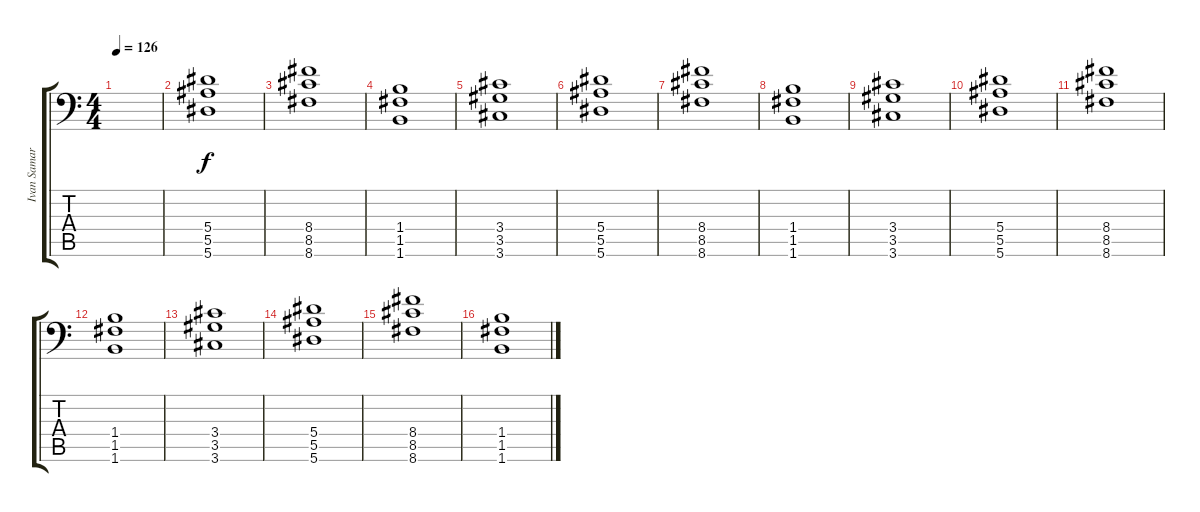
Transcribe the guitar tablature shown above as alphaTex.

\track ("Ivan Samarin # 2" "Ivan Samar") {instrument distortionguitar}
\staff {score tabs}
\tuning (C4 G3 Eb3 Bb2 F2 Bb1) {hide}
\ts (4 4)
\tempo 126
\clef f4
\ks c
|
(5.4 5.5 5.6).1{dy f} |
(8.4 8.5 8.6).1 |
(1.4 1.5 1.6).1 |
(3.4 3.5 3.6).1 |
(5.4 5.5 5.6).1 |
(8.4 8.5 8.6).1 |
(1.4 1.5 1.6).1 |
(3.4 3.5 3.6).1 |
(5.4 5.5 5.6).1 |
(8.4 8.5 8.6).1 |
(1.4 1.5 1.6).1 |
(3.4 3.5 3.6).1 |
(5.4 5.5 5.6).1 |
(8.4 8.5 8.6).1 |
(1.4 1.5 1.6).1
